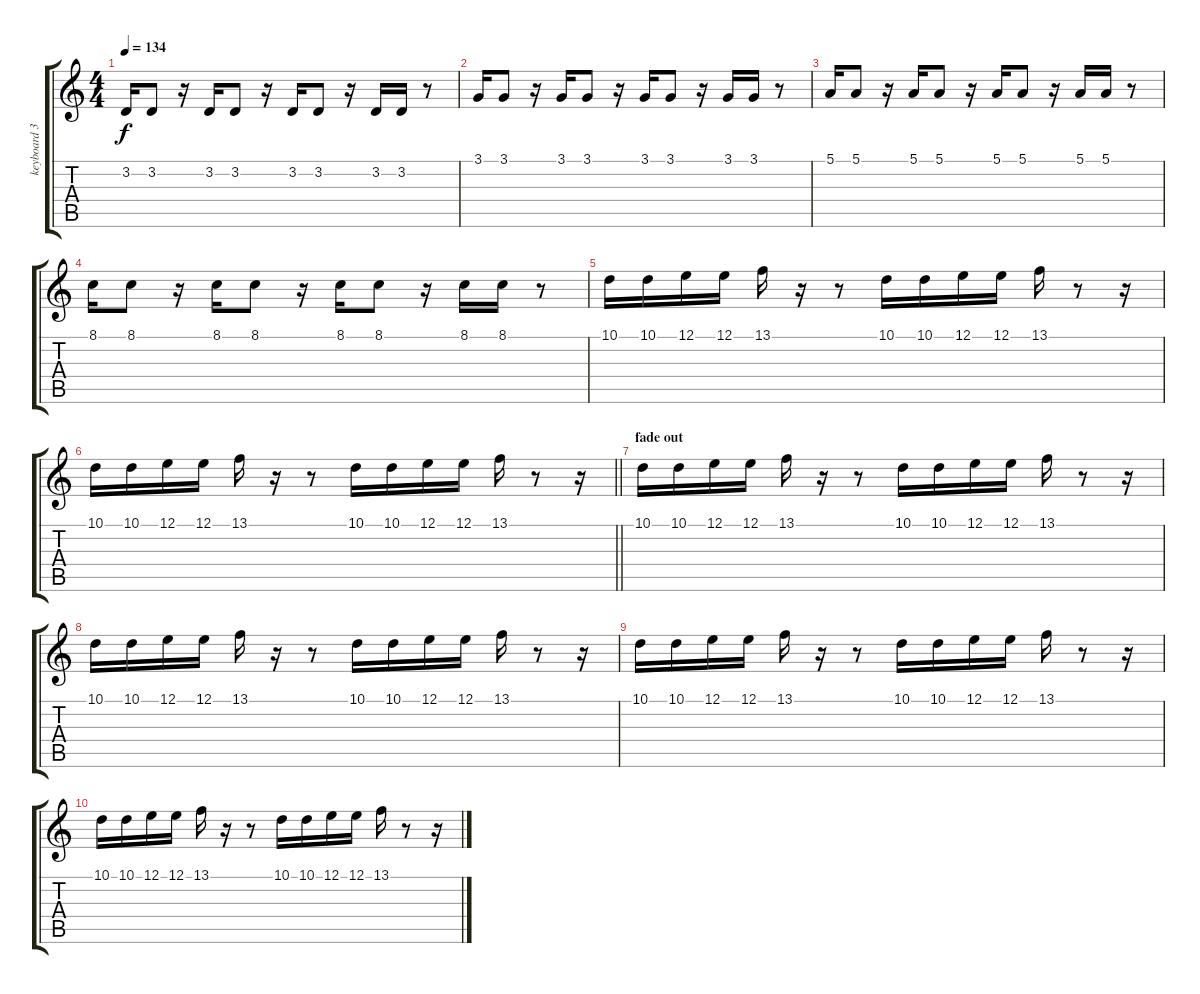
\track ("keyboard 3" "keyboard 3") {instrument lead2sawtooth}
\staff {score tabs}
\tuning (E4 B3 G3 D3 A2 E2) {hide}
\ts (4 4)
\tempo 134
\clef g2
\ks c
3.2.16{dy f volume 10 balance 11} 3.2.8 r.16 3.2.16 3.2.8 r.16 3.2.16 3.2.8 r.16 3.2.16 3.2.16 r.8 |
3.1.16 3.1.8 r.16 3.1.16 3.1.8 r.16 3.1.16 3.1.8 r.16 3.1.16 3.1.16 r.8 |
5.1.16 5.1.8 r.16 5.1.16 5.1.8 r.16 5.1.16 5.1.8 r.16 5.1.16 5.1.16 r.8 |
8.1.16 8.1.8 r.16 8.1.16 8.1.8 r.16 8.1.16 8.1.8 r.16 8.1.16 8.1.16 r.8 |
10.1.16 10.1.16 12.1.16 12.1.16 13.1.16 r.16 r.8 10.1.16 10.1.16 12.1.16 12.1.16 13.1.16 r.8 r.16 |
\barLineRight lightlight
10.1.16 10.1.16 12.1.16 12.1.16 13.1.16 r.16 r.8 10.1.16 10.1.16 12.1.16 12.1.16 13.1.16 r.8 r.16 |
\section ("" "fade out")
10.1.16 10.1.16 12.1.16 12.1.16 13.1.16 r.16 r.8 10.1.16 10.1.16 12.1.16 12.1.16 13.1.16 r.8 r.16 |
10.1.16 10.1.16 12.1.16 12.1.16 13.1.16 r.16 r.8 10.1.16 10.1.16 12.1.16 12.1.16 13.1.16 r.8 r.16 |
10.1.16 10.1.16 12.1.16 12.1.16 13.1.16 r.16 r.8 10.1.16 10.1.16 12.1.16 12.1.16 13.1.16 r.8 r.16 |
10.1.16 10.1.16 12.1.16 12.1.16 13.1.16 r.16 r.8 10.1.16 10.1.16 12.1.16 12.1.16 13.1.16 r.8 r.16
